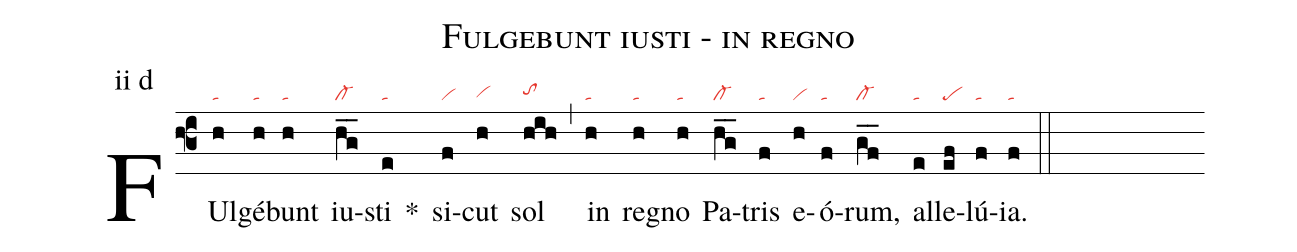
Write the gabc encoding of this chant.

name: Fulgebunt iusti - in regno;
annotation: ii d;
mode: 2;
nabc-lines: 1;
%%
(f3)
FUl(h|ta)gé(h|ta)bunt(h|ta) iu(h_g_|cl-)sti(e|ta) *()
si(f|vi)cut(h|vihg) sol(hih|tohh) (,)
in(h|ta) re(h|ta)gno(h|ta) Pa(hg__|cl-)tris(f|ta) e(h|vi)ó(f|ta)rum,(g_f_|cl-) al(e|ta)le(ef|pe)lú(f|ta)ia.(f|ta) (::)
